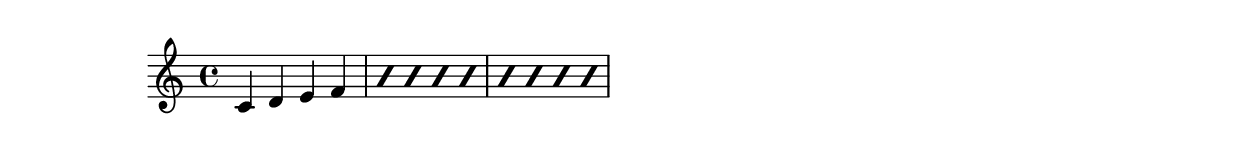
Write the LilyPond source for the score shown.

%%  Do not edit this file; it is auto-generated from LSR!
\version "2.10.12"

\header { texidoc = "
In \"simple\" lead-sheets, sometimes no actual notes are written,
instead only \"rhythmic patterns\" and chords above the measures are
noted giving the structure of a song.  Such a feature is for example
useful while creating/transcribing the structure of a song and also
when sharing lead sheets with guitarists or jazz musicians.

The standard support for this is described in section \"Measure
repeats\", but  then the first beat has to be an ordinary note or rest. 

This example shows two solutions to this problem, by redefining
ordinary rests to be printed as slashes. (If the duration of each beat
is not a quarter note, replace the r4 in the definitions by a rest of
the appropriate duration).
" }

% Macro to print single slash
rs = {
\once \override Rest #'stencil = #ly:percent-repeat-item-interface::beat-slash
\once \override Rest #'thickness = #'0.48
\once \override Rest #'slope = #'1.7
r4
}


% Function to print a specified number of slashes
comp = #(define-music-function (parser location count) ( integer?)
#{
\override Rest #'stencil = #ly:percent-repeat-item-interface::beat-slash
\override Rest #'thickness = #'0.48
\override Rest #'slope = #'1.7
\repeat unfold $count { r4 }
\revert Rest #'stencil
#})

\score{
\relative c'{
 c d e f | \rs \rs \rs \rs | \comp #4 |
}
}
